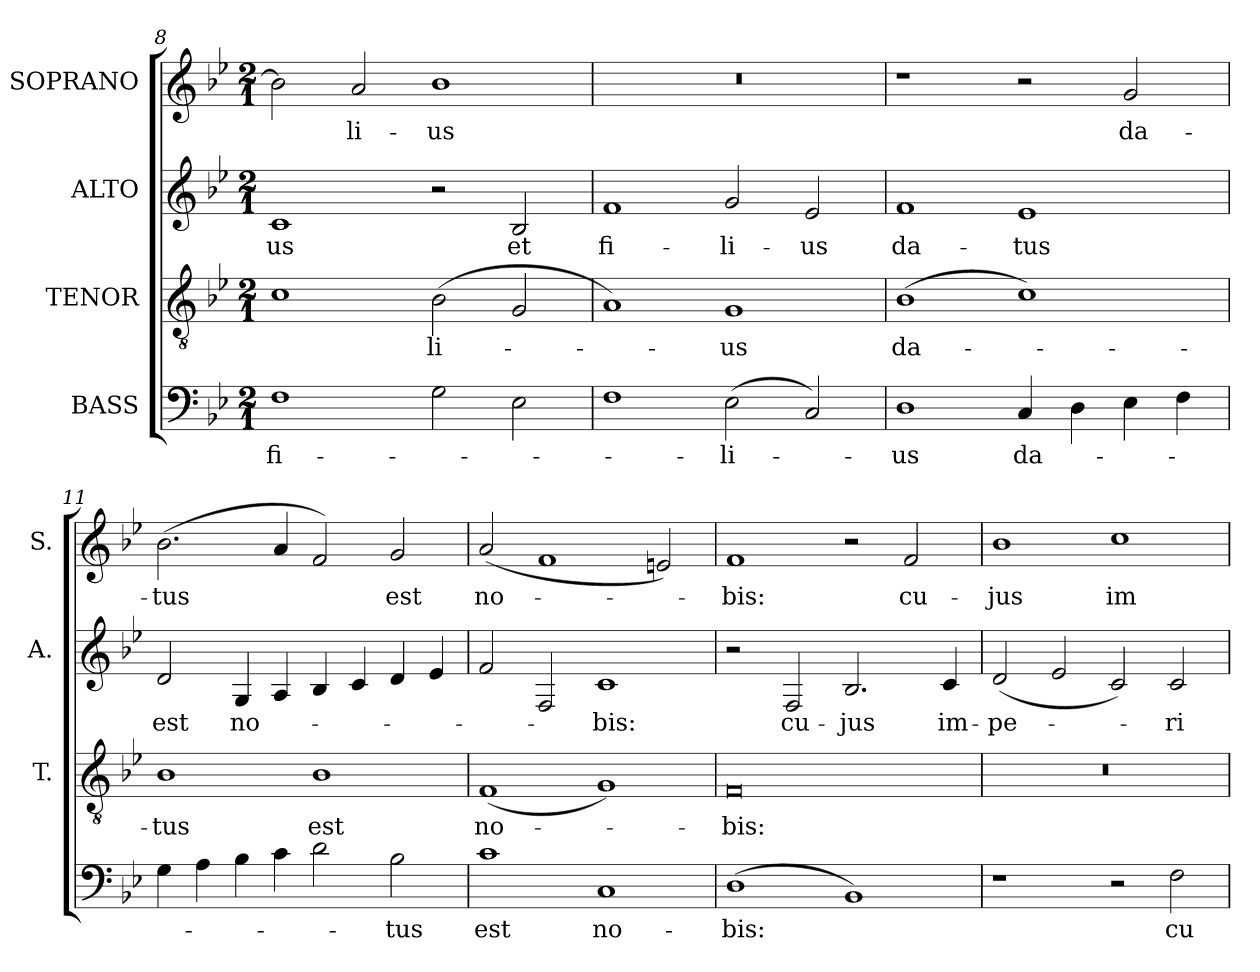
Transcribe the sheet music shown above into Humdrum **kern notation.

**kern	**text	**kern	**text	**kern	**text	**kern	**text
*part4	*part4	*part3	*part3	*part2	*part2	*part1	*part1
*staff4	*staff4	*staff3	*staff3	*staff2	*staff2	*staff1	*staff1
*I"BASS	*	*I"TENOR	*	*I"ALTO	*	*I"SOPRANO	*
*	*	*I'T.	*	*I'A.	*	*I'S.	*
*clefF4	*	*clefGv2	*	*clefG2	*	*clefG2	*
*	*	*ITrd7c12	*	*	*	*	*
*k[b-e-]	*	*k[b-e-]	*	*k[b-e-]	*	*k[b-e-]	*
*B-:	*	*B-:	*	*B-:	*	*B-:	*
*M2/1	*	*M2/1	*	*M2/1	*	*M2/1	*
=8	=8	=8	=8	=8	=8	=8	=8
!	!LO:LY:b:color=#000000	!	!	!	!	!	!
!	!	!	!	!	!LO:LY:b:color=#000000	!	!
1Fi	fi-	1Ci	.	1ci	-us	2b-i\]	.
!	!	!	!	!	!	!	!LO:LY:b:color=#000000
.	.	.	.	.	.	2ai/	-li-
!	!	!	!LO:LY:b:color=#000000	!	!	!	!
!	!	!	!	!	!	!	!LO:LY:b:color=#000000
2Gi\	.	(2BB-i\	-li-	2r	.	1b-i	-us
!	!	!	!	!	!LO:LY:b:color=#000000	!	!
2E-i\	.	2GGi/	.	2B-i/	et	.	.
=9	=9	=9	=9	=9	=9	=9	=9
!	!	!	!	!	!LO:LY:b:color=#000000	!LO:N:vis=1	!
1Fi	.	1AAi)	.	1fi	fi-	0r	.
!	!LO:LY:b:color=#000000	!	!	!	!	!	!
!	!	!	!LO:LY:b:color=#000000	!	!	!	!
!	!	!	!	!	!LO:LY:b:color=#000000	!	!
(2E-i\	-li-	1GGi	-us	2gi/	-li-	.	.
!	!	!	!	!	!LO:LY:b:color=#000000	!	!
2Ci/)	.	.	.	2e-i/	-us	.	.
=10	=10	=10	=10	=10	=10	=10	=10
!	!LO:LY:b:color=#000000	!	!	!	!	!	!
!	!	!	!LO:LY:b:color=#000000	!	!	!	!
!	!	!	!	!	!LO:LY:b:color=#000000	!	!
1Di	-us	(1BB-i	da-	1fi	da-	1r	.
!	!LO:LY:b:color=#000000	!	!	!	!	!	!
!	!	!	!	!	!LO:LY:b:color=#000000	!	!
4Ci/	da-	1Ci)	.	1e-i	-tus	2r	.
4Di\	.	.	.	.	.	.	.
!	!	!	!	!	!	!	!LO:LY:b:color=#000000
4E-i\	.	.	.	.	.	2gi/	da-
4Fi\	.	.	.	.	.	.	.
=11	=11	=11	=11	=11	=11	=11	=11
!	!	!	!LO:LY:b:color=#000000	!	!	!	!
!	!	!	!	!	!LO:LY:b:color=#000000	!	!
!	!	!	!	!	!	!	!LO:LY:b:color=#000000
4Gi\	.	1BB-i	-tus	2di/	est	(2.b-i\	-tus
4Ai\	.	.	.	.	.	.	.
!	!	!	!	!	!LO:LY:b:color=#000000	!	!
4B-i\	.	.	.	4Gi/	no-	.	.
4ci\	.	.	.	4Ai/	.	4ai/	.
!	!	!	!LO:LY:b:color=#000000	!	!	!	!
2di\	.	1BB-i	est	4B-i/	.	2fi/)	.
.	.	.	.	4ci/	.	.	.
!	!LO:LY:b:color=#000000	!	!	!	!	!	!
!	!	!	!	!	!	!	!LO:LY:b:color=#000000
2B-i\	-tus	.	.	4di/	.	2gi/	est
.	.	.	.	4e-i/	.	.	.
=12	=12	=12	=12	=12	=12	=12	=12
!	!LO:LY:b:color=#000000	!	!	!	!	!	!
!	!	!	!LO:LY:b:color=#000000	!	!	!	!
!	!	!	!	!	!	!	!LO:LY:b:color=#000000
1ci	est	(1FFi	no-	2fi/	.	(2ai/	no-
.	.	.	.	2Fi/	.	1fi	.
!	!LO:LY:b:color=#000000	!	!	!	!	!	!
!	!	!	!	!	!LO:LY:b:color=#000000	!	!
1Ci	no-	1GGi)	.	1ci	-bis:	.	.
.	.	.	.	.	.	2eni/)	.
=13	=13	=13	=13	=13	=13	=13	=13
!	!LO:LY:b:color=#000000	!	!	!	!	!	!
!	!	!	!LO:LY:b:color=#000000	!	!	!	!
!	!	!	!	!	!	!	!LO:LY:b:color=#000000
(1Di	-bis:	0FFi	-bis:	2r	.	1fi	-bis:
!	!	!	!	!	!LO:LY:b:color=#000000	!	!
.	.	.	.	2Fi/	cu-	.	.
!	!	!	!	!	!LO:LY:b:color=#000000	!	!
1BB-i)	.	.	.	2.B-i/	-jus	2r	.
!	!	!	!	!	!	!	!LO:LY:b:color=#000000
.	.	.	.	.	.	2fi/	cu-
!	!	!	!	!	!LO:LY:b:color=#000000	!	!
.	.	.	.	4ci/	im-	.	.
!!LO:LB:g=z
=14	=14	=14	=14	=14	=14	=14	=14
!	!	!LO:N:vis=1	!	!	!	!	!
!	!	!	!	!	!LO:LY:b:color=#000000	!	!
!	!	!	!	!	!	!	!LO:LY:b:color=#000000
1r	.	0r	.	(2di/	-pe-	1b-i	-jus
.	.	.	.	2e-i/	.	.	.
!	!	!	!	!	!	!	!LO:LY:b:color=#000000
2r	.	.	.	2ci/)	.	1cci	im-
!	!LO:LY:b:color=#000000	!	!	!	!	!	!
!	!	!	!	!	!LO:LY:b:color=#000000	!	!
2Fi\	cu-	.	.	2ci/	-ri-	.	.
=	=	=	=	=	=	=	=
*-	*-	*-	*-	*-	*-	*-	*-
